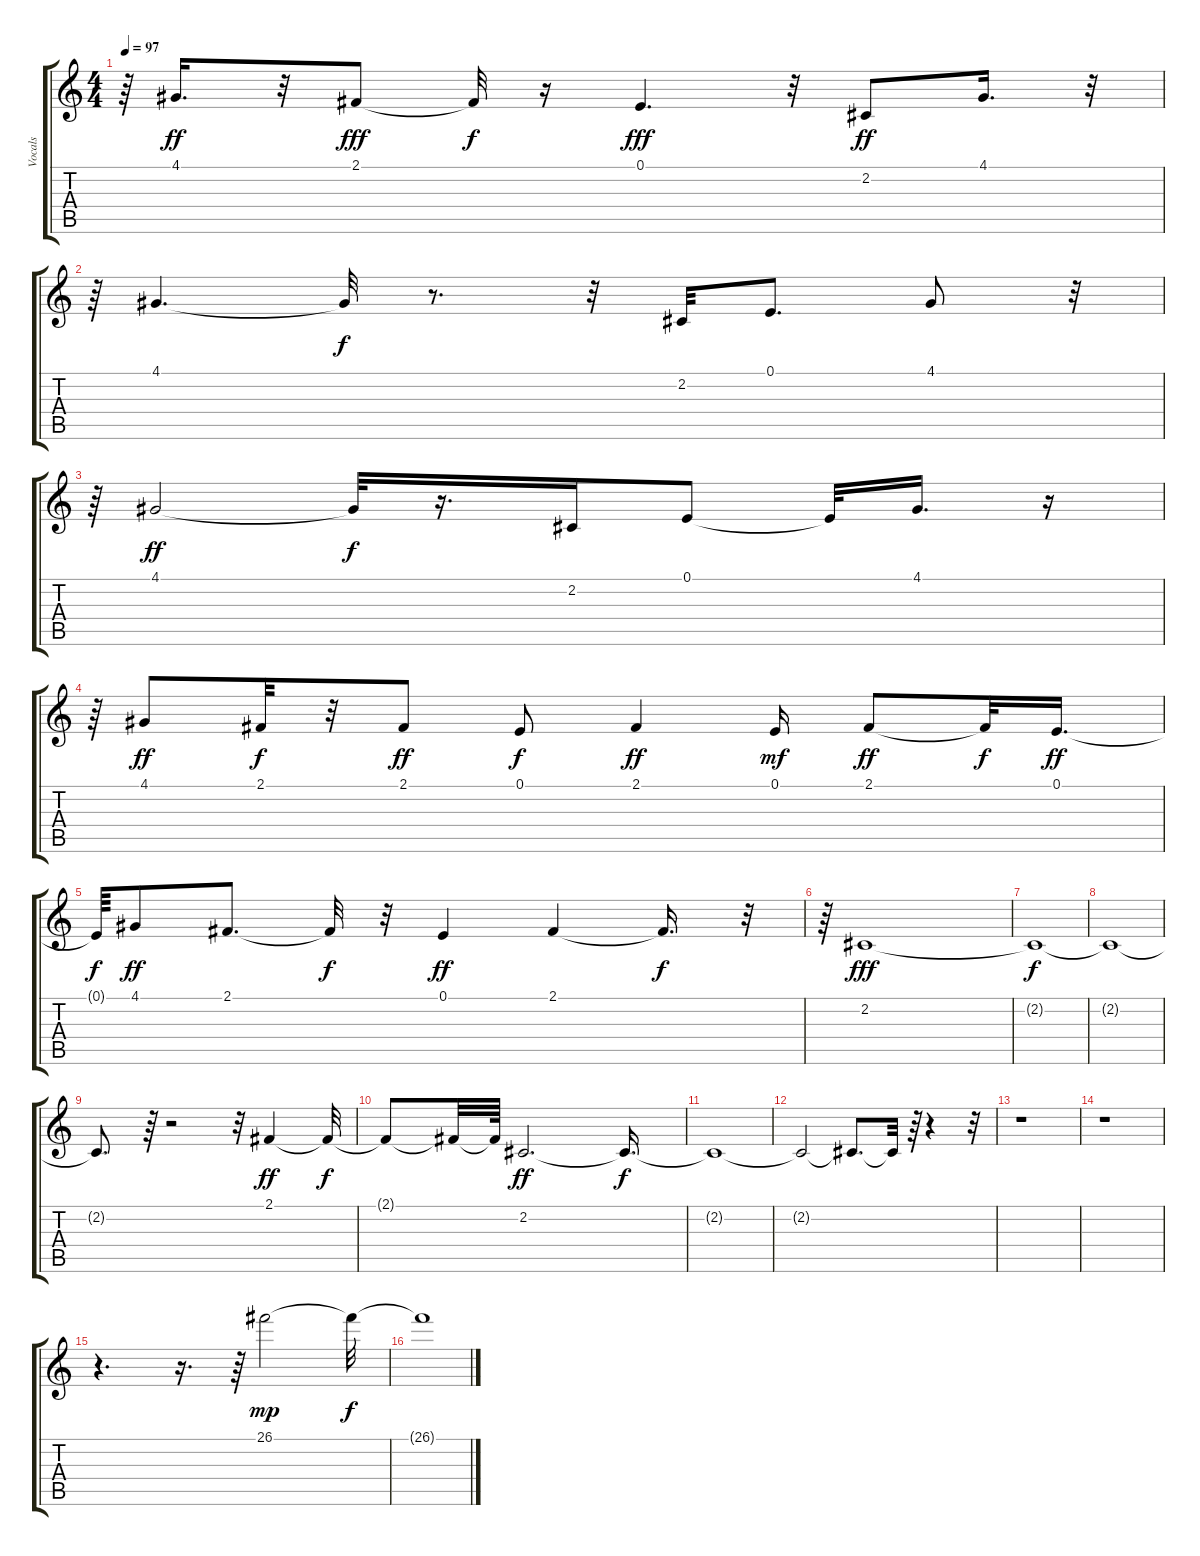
\track ("Vocals" "Vocals") {instrument acousticgrandpiano}
\staff {score tabs}
\tuning (E4 B3 G3 D3 A2 E2) {hide}
\ts (4 4)
\tempo 97
\clef g2
\ks c
r.64{dy ff} 4.1.16{d} r.32 2.1.8{dy fff} 2.1{t}.32{dy f} r.16 0.1.4{d dy fff} r.32 2.2.8{dy ff} 4.1.16{d} r.32 |
r.64 4.1.4{d} 4.1{t}.32{dy f} r.8{d} r.32 2.2.32 0.1.8{d} 4.1.8 r.32 |
r.64 4.1.2{dy ff} 4.1{t}.32{dy f} r.16{d} 2.2.16 0.1.8 0.1{t}.32 4.1.16{d} r.16 |
r.64 4.1.8{dy ff} 2.1.32{dy f} r.32 2.1.8{dy ff} 0.1.8{dy f} 2.1.4{dy ff} 0.1.16{dy mf} 2.1.8{dy ff} 2.1{t}.32{dy f} 0.1.16{d dy ff} |
0.1{t}.64{dy f} 4.1.8{dy ff} 2.1.8{d} 2.1{t}.32{dy f} r.32 0.1.4{dy ff} 2.1.4 2.1{t}.16{d dy f} r.32 |
r.64 2.2.1{dy fff} |
2.2{t}.1{dy f} |
2.2{t}.1 |
2.2{t}.8{d} r.64 r.2 r.32 2.1.4{dy ff} 2.1{t}.32{dy f} |
2.1{t}.8 2.1{t}.32 2.1{t}.64 2.2.2{d dy ff} 2.2{t}.16{d dy f} |
2.2{t}.1 |
2.2{t}.2 2.2{t}.8{d} 2.2{t}.32 r.64 r.4 r.32 |
r.1 |
r.1 |
r.4{d} r.16{d} r.64 26.1.2{dy mp} 26.1{t}.32{dy f} |
26.1{t}.1
